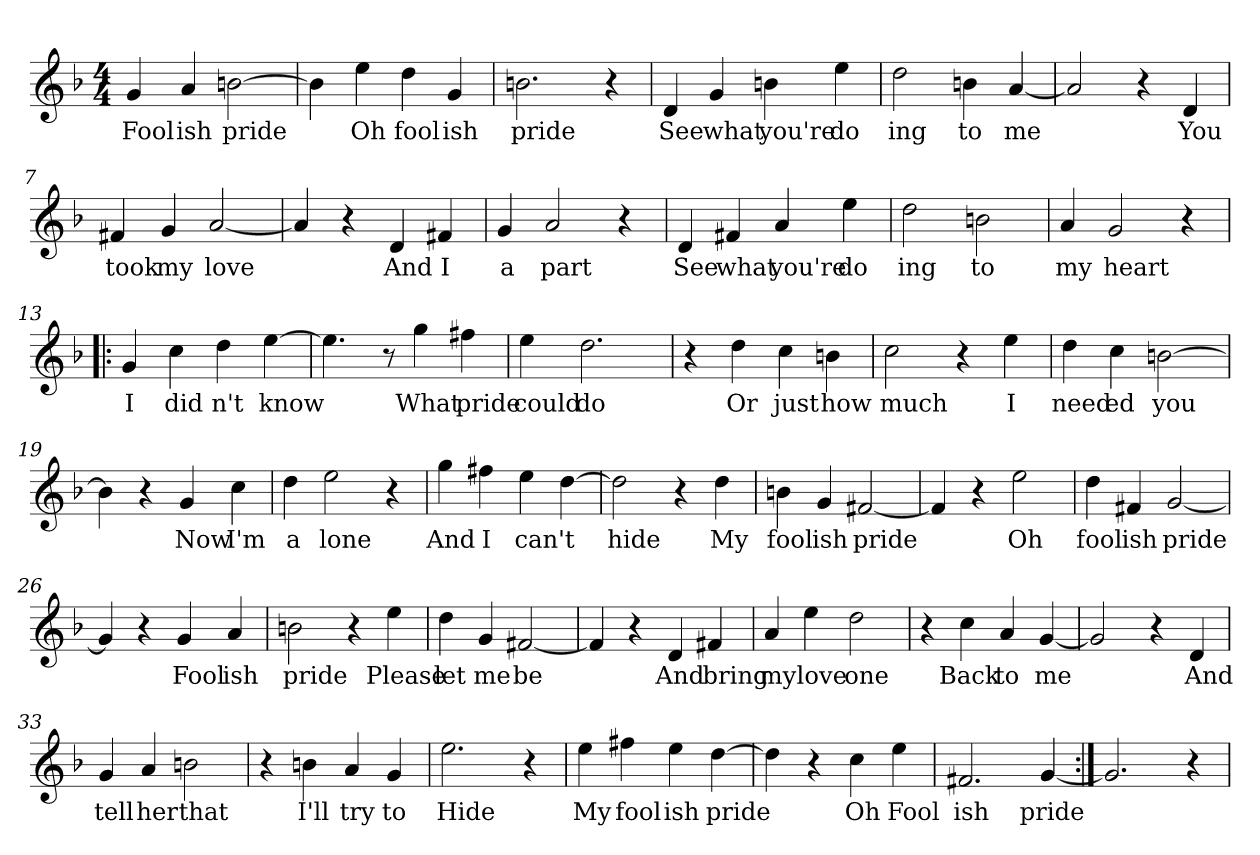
**kern	**text
*part1	*part1
*staff1	*staff1
*clefG2	*
*k[b-]	*
*F:	*
*M4/4	*
=1	=1
!	!LO:LY:b
4g/	Fool
!	!LO:LY:b
4a/	ish
!	!LO:LY:b
[2bn\	pride
=2	=2
4b\]	.
!	!LO:LY:b
4ee\	Oh
!	!LO:LY:b
4dd\	fool
!	!LO:LY:b
4g/	ish
=3	=3
!	!LO:LY:b
2.bn\	pride
4r	.
=4	=4
!	!LO:LY:b
4d/	See
!	!LO:LY:b
4g/	what
!	!LO:LY:b
4bn\	you're
!	!LO:LY:b
4ee\	do
=5	=5
!	!LO:LY:b
2dd\	ing
!	!LO:LY:b
4bn\	to
!	!LO:LY:b
[4a/	me
=6	=6
2a/]	.
4r	.
!	!LO:LY:b
4d/	You
!!LO:LB:g=z
=7	=7
!	!LO:LY:b
4f#X/	took
!	!LO:LY:b
4g/	my
!	!LO:LY:b
[2a/	love
=8	=8
4a/]	.
4r	.
!	!LO:LY:b
4d/	And
!	!LO:LY:b
4f#X/	I
=9	=9
!	!LO:LY:b
4g/	a
!	!LO:LY:b
2a/	part
4r	.
=10	=10
!	!LO:LY:b
4d/	See
!	!LO:LY:b
4f#X/	what
!	!LO:LY:b
4a/	you're
!	!LO:LY:b
4ee\	do
=11	=11
!	!LO:LY:b
2dd\	ing
!	!LO:LY:b
2bn\	to
=12	=12
!	!LO:LY:b
4a/	my
!	!LO:LY:b
2g/	heart
4r	.
!!LO:LB:g=z
=13!|:	=13!|:
!	!LO:LY:b
4g/	I
!	!LO:LY:b
4cc\	did
!	!LO:LY:b
4dd\	n't
!	!LO:LY:b
[4ee\	know
=14	=14
4.ee\]	.
8r	.
!	!LO:LY:b
4gg\	What
!	!LO:LY:b
4ff#X\	pride
=15	=15
!	!LO:LY:b
4ee\	could
!	!LO:LY:b
2.dd\	do
=16	=16
4r	.
!	!LO:LY:b
4dd\	Or
!	!LO:LY:b
4cc\	just
!	!LO:LY:b
4bn\	how
=17	=17
!	!LO:LY:b
2cc\	much
4r	.
!	!LO:LY:b
4ee\	I
=18	=18
!	!LO:LY:b
4dd\	need
!	!LO:LY:b
4cc\	ed
!	!LO:LY:b
[2bn\	you
!!LO:LB:g=z
=19	=19
4b\]	.
4r	.
!	!LO:LY:b
4g/	Now
!	!LO:LY:b
4cc\	I'm
=20	=20
!	!LO:LY:b
4dd\	a
!	!LO:LY:b
2ee\	lone
4r	.
=21	=21
!	!LO:LY:b
4gg\	And
!	!LO:LY:b
4ff#X\	I
!	!LO:LY:b
4ee\	can't
[4dd\	.
=22	=22
!	!LO:LY:b
2dd\]	hide
4r	.
!	!LO:LY:b
4dd\	My
=23	=23
!	!LO:LY:b
4bn\	fool
!	!LO:LY:b
4g/	ish
!	!LO:LY:b
[2f#X/	pride
=24	=24
4f#/]	.
4r	.
!	!LO:LY:b
2ee\	Oh
!!LO:LB:g=z
=25	=25
!	!LO:LY:b
4dd\	fool
!	!LO:LY:b
4f#X/	ish
!	!LO:LY:b
[2g/	pride
=26	=26
4g/]	.
4r	.
!	!LO:LY:b
4g/	Fool
!	!LO:LY:b
4a/	ish
=27	=27
!	!LO:LY:b
2bn\	pride
4r	.
!	!LO:LY:b
4ee\	Please
=28	=28
!	!LO:LY:b
4dd\	let
!	!LO:LY:b
4g/	me
!	!LO:LY:b
[2f#X/	be
=29	=29
4f#/]	.
4r	.
!	!LO:LY:b
4d/	And
!	!LO:LY:b
4f#X/	bring
=30	=30
!	!LO:LY:b
4a/	my
!	!LO:LY:b
4ee\	love
!	!LO:LY:b
2dd\	one
!!LO:LB:g=z
=31	=31
4r	.
!	!LO:LY:b
4cc\	Back
!	!LO:LY:b
4a/	to
!	!LO:LY:b
[4g/	me
=32	=32
2g/]	.
4r	.
!	!LO:LY:b
4d/	And
=33	=33
!	!LO:LY:b
4g/	tell
!	!LO:LY:b
4a/	her
!	!LO:LY:b
2bn\	that
=34	=34
4r	.
!	!LO:LY:b
4bn\	I'll
!	!LO:LY:b
4a/	try
!	!LO:LY:b
4g/	to
=35	=35
!	!LO:LY:b
2.ee\	Hide
4r	.
=36	=36
!	!LO:LY:b
4ee\	My
!	!LO:LY:b
4ff#X\	fool
!	!LO:LY:b
4ee\	ish
!	!LO:LY:b
[4dd\	pride
!!LO:LB:g=z
=37	=37
4dd\]	.
4r	.
!	!LO:LY:b
4cc\	Oh
!	!LO:LY:b
4ee\	Fool
=38	=38
!	!LO:LY:b
2.f#X/	ish
!	!LO:LY:b
[4g/	pride
=39:|!	=39:|!
2.g/]	.
4r	.
=	=
*-	*-
